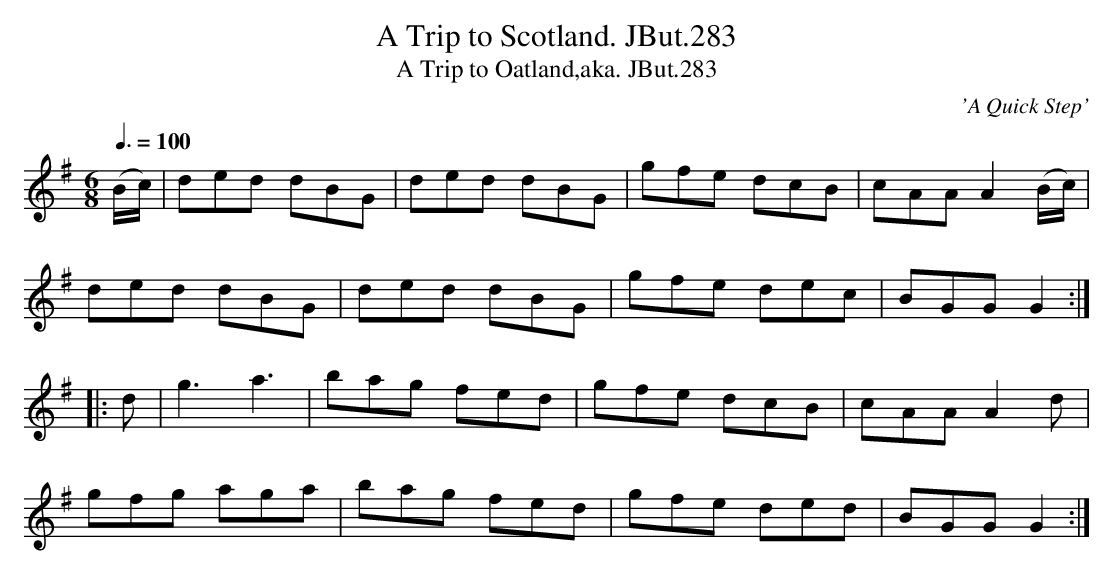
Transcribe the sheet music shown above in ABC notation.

X:1
T:Trip to Scotland. JBut.283, A
T:Trip to Oatland,aka. JBut.283, A
C:'A Quick Step'
M:6/8
L:1/8
Q:3/8=100
K:G
(B/c/)|ded dBG|ded dBG|gfe dcB|cAA A2(B/c/)|
ded dBG|ded dBG|gfe dec|BGG G2:|
|:d|g3 a3|bag fed|gfe dcB|cAA A2d|
gfg aga|bag fed|gfe ded|BGG G2:|
